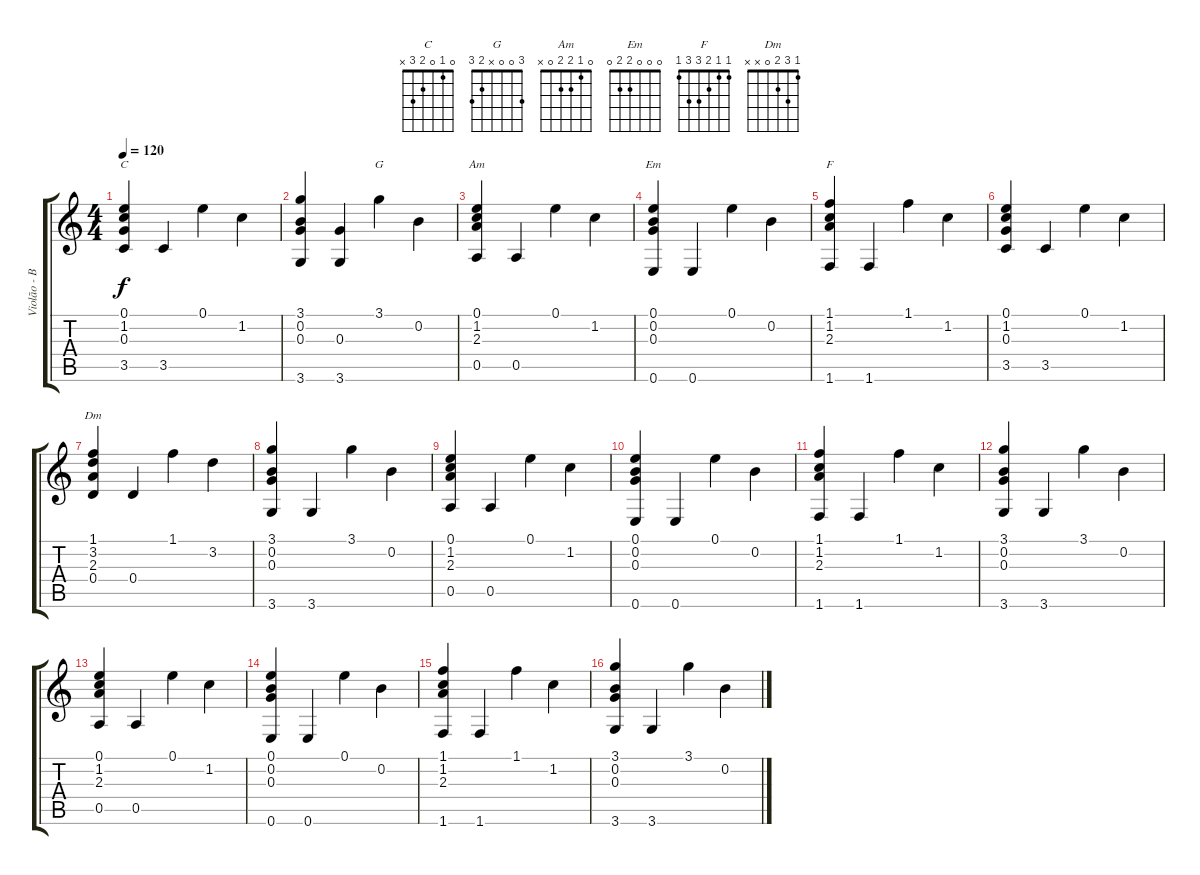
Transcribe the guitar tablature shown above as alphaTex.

\track ("Violão - Base" "Violão - B") {instrument acousticguitarsteel}
\staff {score tabs}
\tuning (E4 B3 G3 D3 A2 E2) {hide}
\chord ("C" 0 1 0 2 3 x)
\chord ("G" 3 0 0 x 2 3)
\chord ("Am" 0 1 2 2 0 x)
\chord ("Em" 0 0 0 2 2 0)
\chord ("F" 1 1 2 3 3 1)
\chord ("Dm" 1 3 2 0 x x)
\ts (4 4)
\tempo 120
\clef g2
\ks c
(0.1 1.2 0.3 3.5).4{ch "C" dy f} 3.5.4 0.1.4 1.2.4 |
(3.1 0.2 0.3 3.6).4 (0.3 3.6).4 3.1.4{ch "G"} 0.2.4 |
(0.1 1.2 2.3 0.5).4{ch "Am"} 0.5.4 0.1.4 1.2.4 |
(0.1 0.2 0.3 0.6).4{ch "Em"} 0.6.4 0.1.4 0.2.4 |
(1.1 1.2 2.3 1.6).4{ch "F"} 1.6.4 1.1.4 1.2.4 |
(0.1 1.2 0.3 3.5).4 3.5.4 0.1.4 1.2.4 |
(1.1 3.2 2.3 0.4).4{ch "Dm"} 0.4.4 1.1.4 3.2.4 |
(3.1 0.2 0.3 3.6).4 3.6.4 3.1.4 0.2.4 |
(0.1 1.2 2.3 0.5).4 0.5.4 0.1.4 1.2.4 |
(0.1 0.2 0.3 0.6).4 0.6.4 0.1.4 0.2.4 |
(1.1 1.2 2.3 1.6).4 1.6.4 1.1.4 1.2.4 |
(3.1 0.2 0.3 3.6).4 3.6.4 3.1.4 0.2.4 |
(0.1 1.2 2.3 0.5).4 0.5.4 0.1.4 1.2.4 |
(0.1 0.2 0.3 0.6).4 0.6.4 0.1.4 0.2.4 |
(1.1 1.2 2.3 1.6).4 1.6.4 1.1.4 1.2.4 |
(3.1 0.2 0.3 3.6).4 3.6.4 3.1.4 0.2.4
